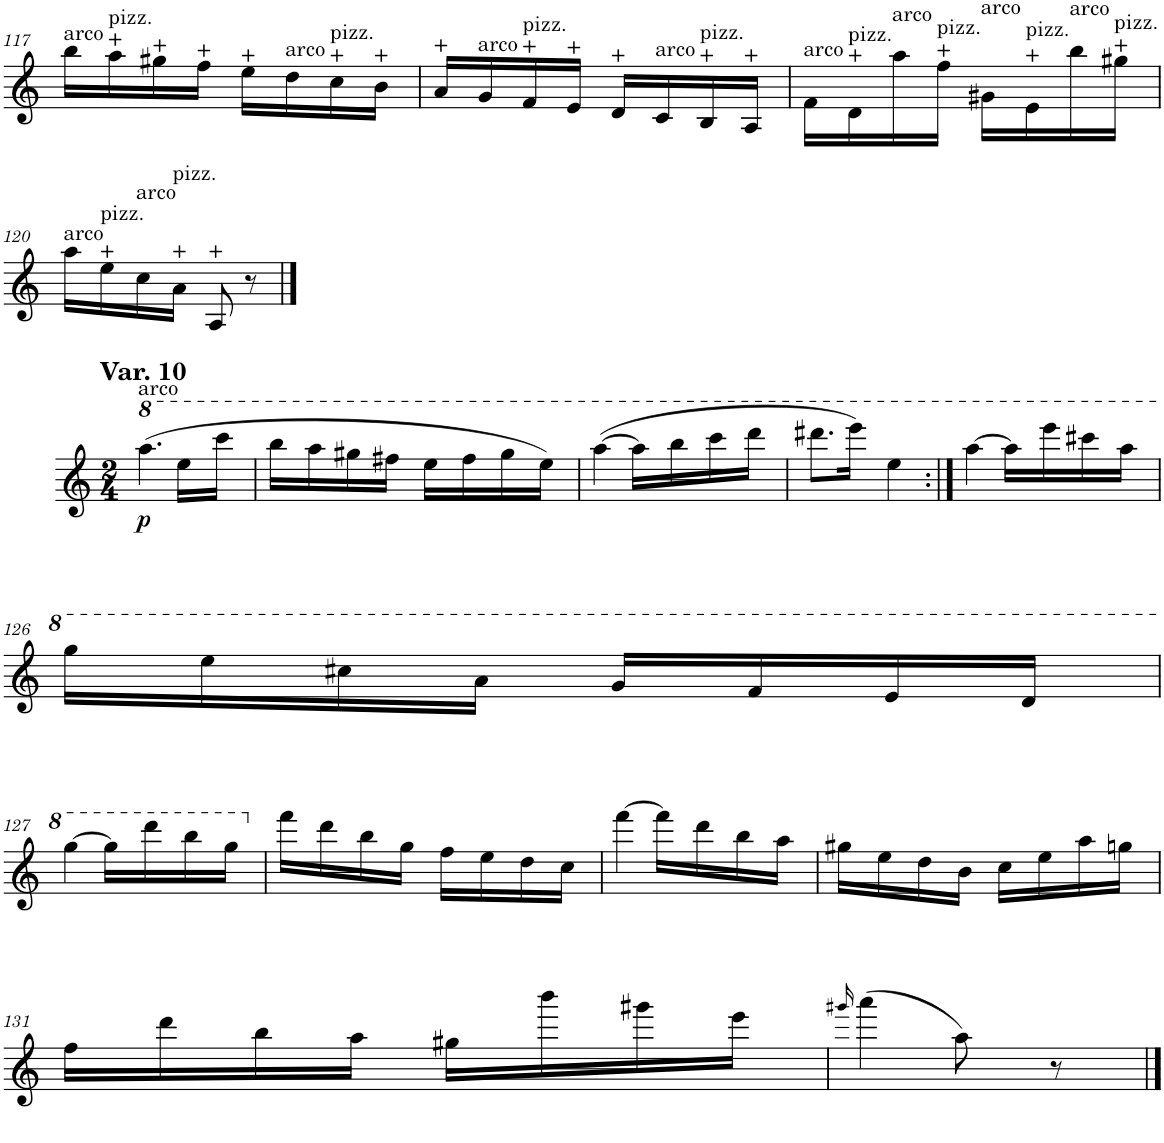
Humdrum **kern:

**kern	**dynam
*part1	*part1
*staff1	*staff1
*I"Violin	*
*I'Vln.	*
!!LO:PB:g=z
*clefG2	*
*k[]	*
*M2/4	*
=117	=117
!LO:TX:a:t=arco	!
16bb\LL	.
!LO:TX:a:t=pizz.	!
16aa\	.
16gg#X\	.
16ff\JJ	.
16ee\LL	.
!LO:TX:a:t=arco	!
16dd\	.
!LO:TX:a:t=pizz.	!
16cc\	.
16b\JJ	.
=118	=118
16a/LL	.
!LO:TX:a:t=arco	!
16g/	.
!LO:TX:a:t=pizz.	!
16f/	.
16e/JJ	.
16d/LL	.
!LO:TX:a:t=arco	!
16c/	.
!LO:TX:a:t=pizz.	!
16B/	.
16A/JJ	.
=119	=119
!LO:TX:a:t=arco	!
16f\LL	.
!LO:TX:a:t=pizz.	!
16d\	.
!LO:TX:a:t=arco	!
16aa\	.
!LO:TX:a:t=pizz.	!
16ff\JJ	.
!LO:TX:a:t=arco	!
16g#X\LL	.
!LO:TX:a:t=pizz.	!
16e\	.
!LO:TX:a:t=arco	!
16bb\	.
!LO:TX:a:t=pizz.	!
16gg#X\JJ	.
!!LO:LB:g=z
=120	=120
!LO:TX:a:t=arco	!
16aa\LL	.
!LO:TX:a:t=pizz.	!
16ee\	.
!LO:TX:a:t=arco	!
16cc\	.
!LO:TX:a:t=pizz.	!
16a\JJ	.
8A/	.
8r	.
!!LO:LB:g=z
==121	==121
*M2/4	*
*8va	*
!LO:TX:a:B:t=Var. 10	!
!LO:TX:a:t=arco	!
!	!LO:DY:b
(4.aaa\	p
16eee\LL	.
16cccc\JJ	.
=122	=122
16bbb\LL	.
16aaa\	.
16ggg#X\	.
16fff#X\JJ	.
16eee\LL	.
16fff#\	.
16ggg#\	.
16eee\JJ)	.
=123	=123
([4aaa\	.
16aaa\LL]	.
16bbb\	.
16cccc\	.
16dddd\JJ	.
=124	=124
8.dddd#X\L	.
16eeee\Jk)	.
4eee\	.
=125:|!	=125:|!
[4aaa\	.
16aaa\LL]	.
16eeee\	.
16cccc#X\	.
16aaa\JJ	.
!!LO:LB:g=z
=126	=126
16ggg\LL	.
16eee\	.
16ccc#X\	.
16aa\JJ	.
16gg/LL	.
16ff/	.
16ee/	.
16dd/JJ	.
!!LO:LB:g=z
=127	=127
[4ggg\	.
16ggg\LL]	.
16dddd\	.
16bbb\	.
16ggg\JJ	.
=128	=128
*X8va	*
16fff\LL	.
16ddd\	.
16bb\	.
16gg\JJ	.
16ff\LL	.
16ee\	.
16dd\	.
16cc\JJ	.
=129	=129
[4fff\	.
16fff\LL]	.
16ddd\	.
16bb\	.
16aa\JJ	.
=130	=130
16gg#X\LL	.
16ee\	.
16dd\	.
16b\JJ	.
16cc\LL	.
16ee\	.
16aa\	.
16ggn\JJ	.
!!LO:LB:g=z
=131	=131
16ff\LL	.
16ddd\	.
16bb\	.
16aa\JJ	.
16gg#X\LL	.
16bbb\	.
16ggg#X\	.
16eee\JJ	.
=132	=132
16qggg#X/	.
(4aaa\	.
8aa\)	.
8r	.
==	==
*-	*-
